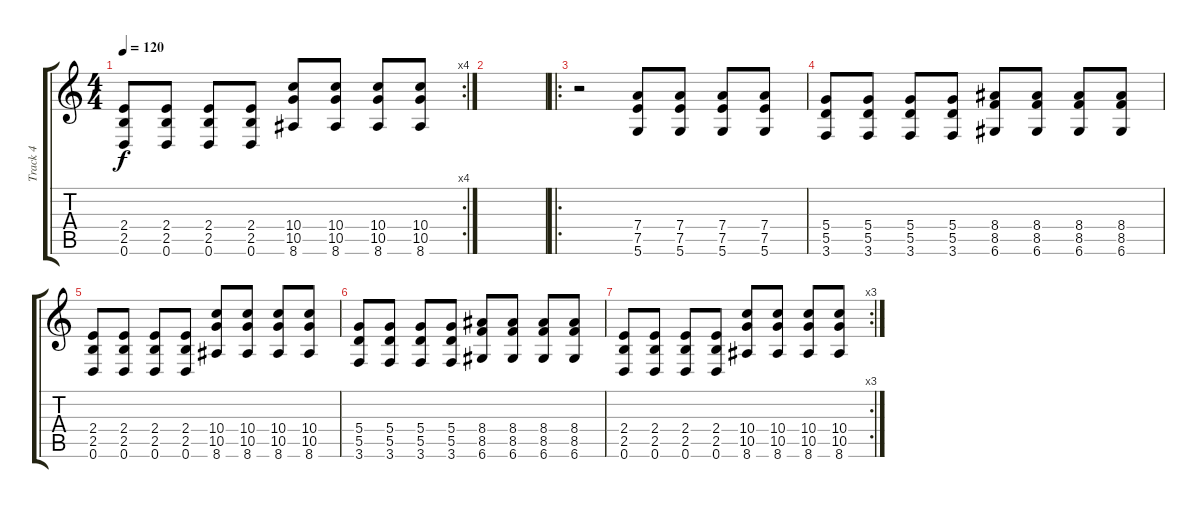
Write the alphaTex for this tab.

\track ("Track 4" "Track 4") {instrument overdrivenguitar}
\staff {score tabs}
\tuning (E4 B3 G3 D3 A2 D2) {hide}
\rc 4
\ts (4 4)
\tempo 120
\clef g2
\ks c
(2.4 2.5 0.6).8{dy f} (2.4 2.5 0.6).8 (2.4 2.5 0.6).8 (2.4 2.5 0.6).8 (10.4 10.5 8.6).8 (10.4 10.5 8.6).8 (10.4 10.5 8.6).8 (10.4 10.5 8.6).8 |
|
\ro
r.2 (7.4 7.5 5.6).8 (7.4 7.5 5.6).8 (7.4 7.5 5.6).8 (7.4 7.5 5.6).8 |
(5.4 5.5 3.6).8 (5.4 5.5 3.6).8 (5.4 5.5 3.6).8 (5.4 5.5 3.6).8 (8.4 8.5 6.6).8 (8.4 8.5 6.6).8 (8.4 8.5 6.6).8 (8.4 8.5 6.6).8 |
(2.4 2.5 0.6).8 (2.4 2.5 0.6).8 (2.4 2.5 0.6).8 (2.4 2.5 0.6).8 (10.4 10.5 8.6).8 (10.4 10.5 8.6).8 (10.4 10.5 8.6).8 (10.4 10.5 8.6).8 |
(5.4 5.5 3.6).8 (5.4 5.5 3.6).8 (5.4 5.5 3.6).8 (5.4 5.5 3.6).8 (8.4 8.5 6.6).8 (8.4 8.5 6.6).8 (8.4 8.5 6.6).8 (8.4 8.5 6.6).8 |
\rc 3
(2.4 2.5 0.6).8 (2.4 2.5 0.6).8 (2.4 2.5 0.6).8 (2.4 2.5 0.6).8 (10.4 10.5 8.6).8 (10.4 10.5 8.6).8 (10.4 10.5 8.6).8 (10.4 10.5 8.6).8
